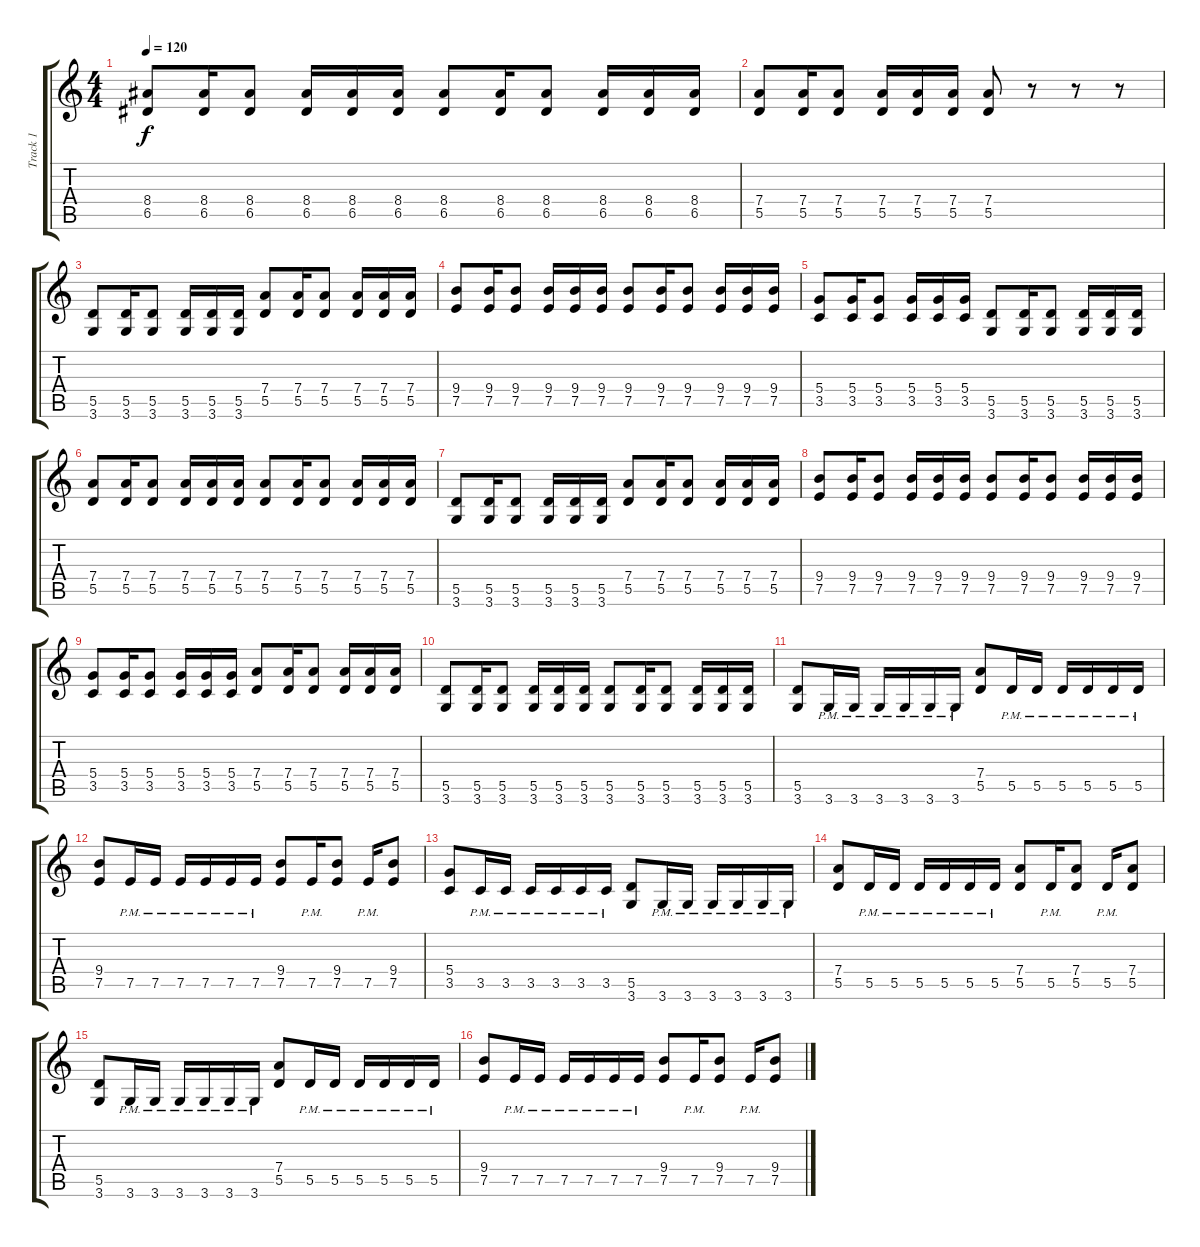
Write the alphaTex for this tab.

\track ("Track 1" "Track 1") {instrument distortionguitar}
\staff {score tabs}
\tuning (E4 B3 G3 D3 A2 E2) {hide}
\ts (4 4)
\tempo 120
\clef g2
\ks c
(8.4 6.5).8{dy f} (8.4 6.5).16 (8.4 6.5).8 (8.4 6.5).16 (8.4 6.5).16 (8.4 6.5).16 (8.4 6.5).8 (8.4 6.5).16 (8.4 6.5).8 (8.4 6.5).16 (8.4 6.5).16 (8.4 6.5).16 |
(7.4 5.5).8 (7.4 5.5).16 (7.4 5.5).8 (7.4 5.5).16 (7.4 5.5).16 (7.4 5.5).16 (7.4 5.5).8 r.8 r.8 r.8 |
(5.5 3.6).8 (5.5 3.6).16 (5.5 3.6).8 (5.5 3.6).16 (5.5 3.6).16 (5.5 3.6).16 (7.4 5.5).8 (7.4 5.5).16 (7.4 5.5).8 (7.4 5.5).16 (7.4 5.5).16 (7.4 5.5).16 |
(9.4 7.5).8 (9.4 7.5).16 (9.4 7.5).8 (9.4 7.5).16 (9.4 7.5).16 (9.4 7.5).16 (9.4 7.5).8 (9.4 7.5).16 (9.4 7.5).8 (9.4 7.5).16 (9.4 7.5).16 (9.4 7.5).16 |
(5.4 3.5).8 (5.4 3.5).16 (5.4 3.5).8 (5.4 3.5).16 (5.4 3.5).16 (5.4 3.5).16 (5.5 3.6).8 (5.5 3.6).16 (5.5 3.6).8 (5.5 3.6).16 (5.5 3.6).16 (5.5 3.6).16 |
(7.4 5.5).8 (7.4 5.5).16 (7.4 5.5).8 (7.4 5.5).16 (7.4 5.5).16 (7.4 5.5).16 (7.4 5.5).8 (7.4 5.5).16 (7.4 5.5).8 (7.4 5.5).16 (7.4 5.5).16 (7.4 5.5).16 |
(5.5 3.6).8 (5.5 3.6).16 (5.5 3.6).8 (5.5 3.6).16 (5.5 3.6).16 (5.5 3.6).16 (7.4 5.5).8 (7.4 5.5).16 (7.4 5.5).8 (7.4 5.5).16 (7.4 5.5).16 (7.4 5.5).16 |
(9.4 7.5).8 (9.4 7.5).16 (9.4 7.5).8 (9.4 7.5).16 (9.4 7.5).16 (9.4 7.5).16 (9.4 7.5).8 (9.4 7.5).16 (9.4 7.5).8 (9.4 7.5).16 (9.4 7.5).16 (9.4 7.5).16 |
(5.4 3.5).8 (5.4 3.5).16 (5.4 3.5).8 (5.4 3.5).16 (5.4 3.5).16 (5.4 3.5).16 (7.4 5.5).8 (7.4 5.5).16 (7.4 5.5).8 (7.4 5.5).16 (7.4 5.5).16 (7.4 5.5).16 |
(5.5 3.6).8 (5.5 3.6).16 (5.5 3.6).8 (5.5 3.6).16 (5.5 3.6).16 (5.5 3.6).16 (5.5 3.6).8 (5.5 3.6).16 (5.5 3.6).8 (5.5 3.6).16 (5.5 3.6).16 (5.5 3.6).16 |
(5.5 3.6).8 3.6{pm}.16 3.6{pm}.16 3.6{pm}.16 3.6{pm}.16 3.6{pm}.16 3.6{pm}.16 (7.4 5.5).8 5.5{pm}.16 5.5{pm}.16 5.5{pm}.16 5.5{pm}.16 5.5{pm}.16 5.5{pm}.16 |
(9.4 7.5).8 7.5{pm}.16 7.5{pm}.16 7.5{pm}.16 7.5{pm}.16 7.5{pm}.16 7.5{pm}.16 (9.4 7.5).8 7.5{pm}.16 (9.4 7.5).8 7.5{pm}.16 (9.4 7.5).8 |
(5.4 3.5).8 3.5{pm}.16 3.5{pm}.16 3.5{pm}.16 3.5{pm}.16 3.5{pm}.16 3.5{pm}.16 (5.5 3.6).8 3.6{pm}.16 3.6{pm}.16 3.6{pm}.16 3.6{pm}.16 3.6{pm}.16 3.6{pm}.16 |
(7.4 5.5).8 5.5{pm}.16 5.5{pm}.16 5.5{pm}.16 5.5{pm}.16 5.5{pm}.16 5.5{pm}.16 (7.4 5.5).8 5.5{pm}.16 (7.4 5.5).8 5.5{pm}.16 (7.4 5.5).8 |
(5.5 3.6).8 3.6{pm}.16 3.6{pm}.16 3.6{pm}.16 3.6{pm}.16 3.6{pm}.16 3.6{pm}.16 (7.4 5.5).8 5.5{pm}.16 5.5{pm}.16 5.5{pm}.16 5.5{pm}.16 5.5{pm}.16 5.5{pm}.16 |
(9.4 7.5).8 7.5{pm}.16 7.5{pm}.16 7.5{pm}.16 7.5{pm}.16 7.5{pm}.16 7.5{pm}.16 (9.4 7.5).8 7.5{pm}.16 (9.4 7.5).8 7.5{pm}.16 (9.4 7.5).8
